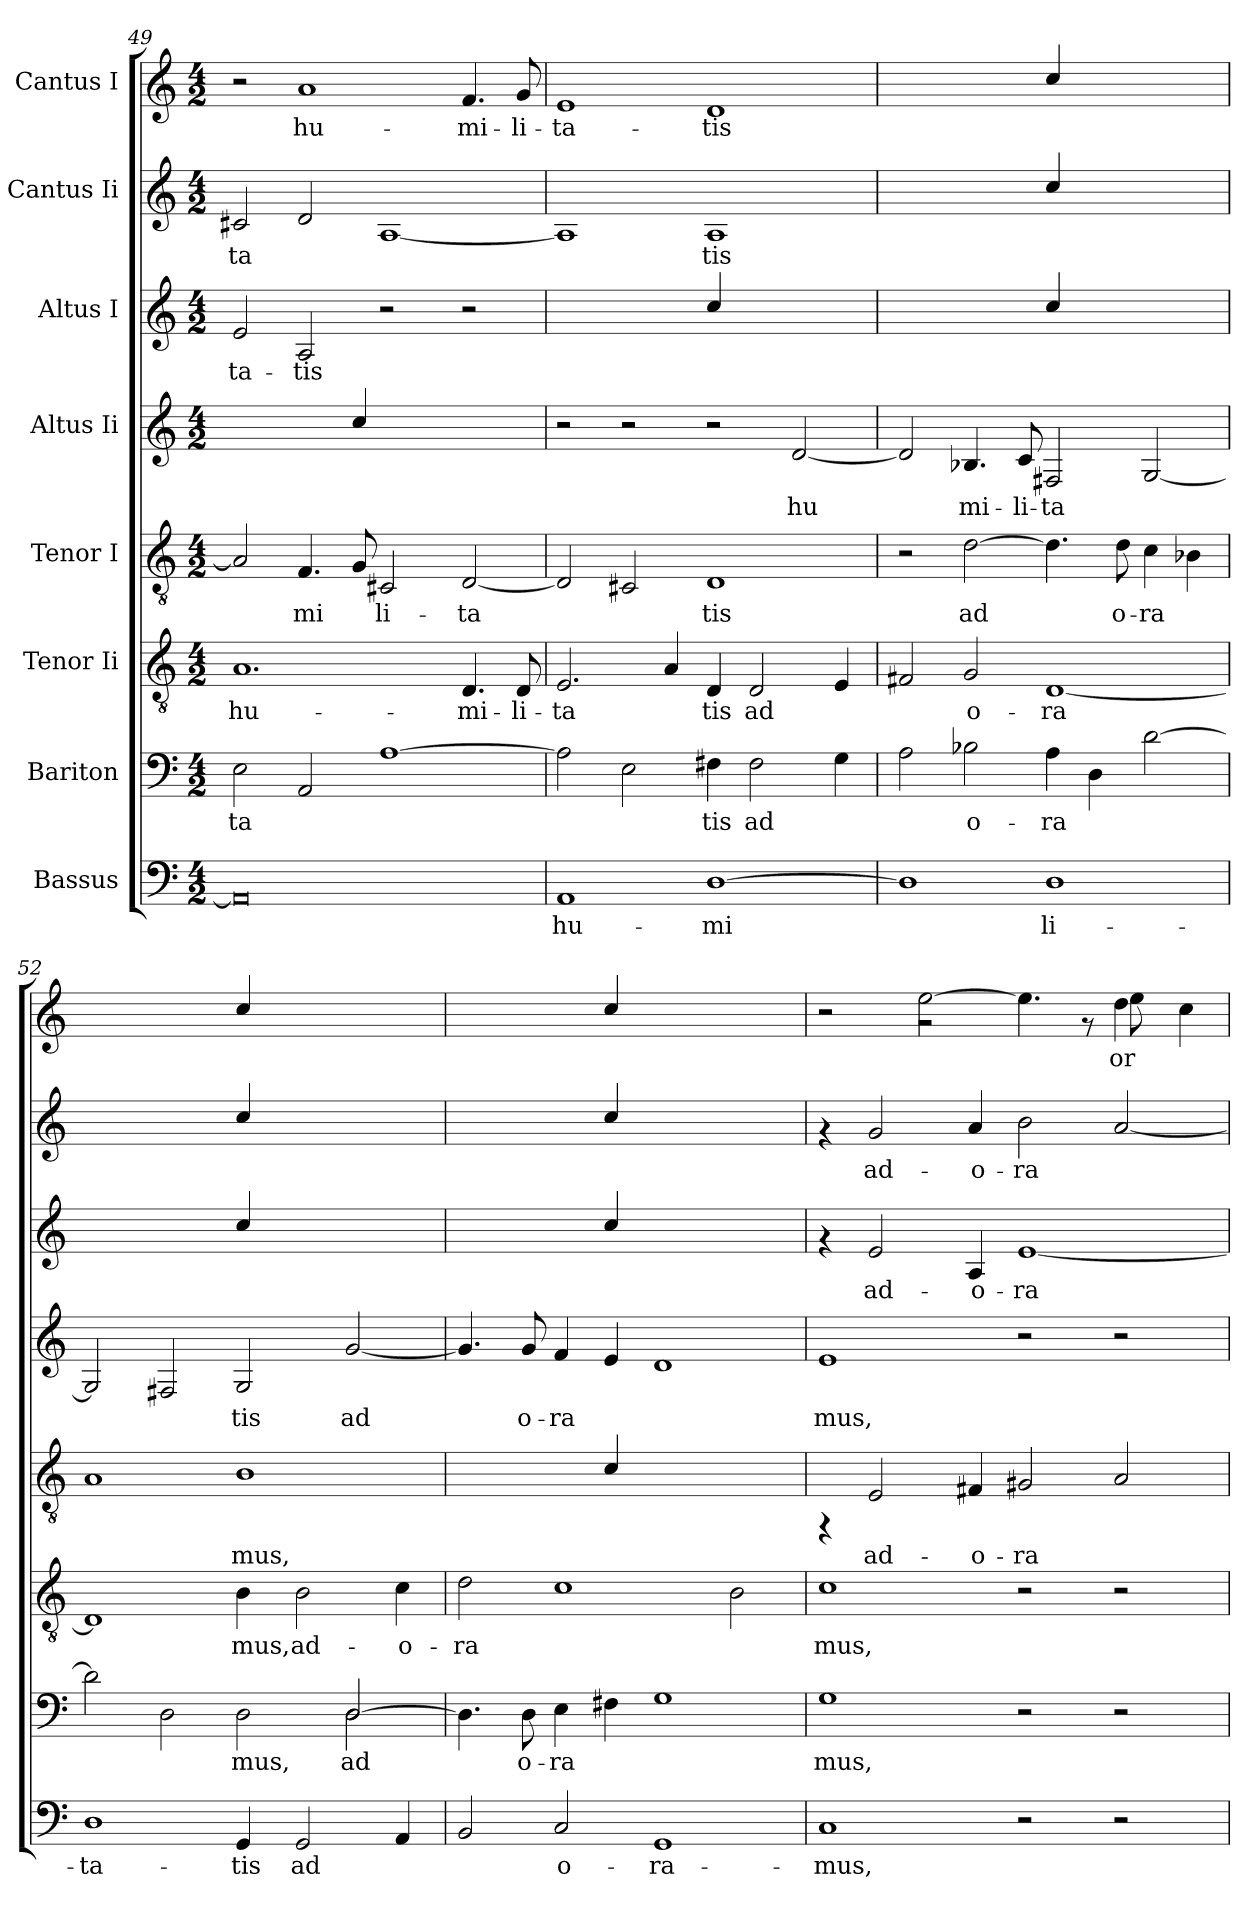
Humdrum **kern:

**kern	**text	**kern	**text	**kern	**text	**kern	**text	**kern	**text	**kern	**text	**kern	**text	**kern	**text
*part8	*part8	*part7	*part7	*part6	*part6	*part5	*part5	*part4	*part4	*part3	*part3	*part2	*part2	*part1	*part1
*staff8	*staff8	*staff7	*staff7	*staff6	*staff6	*staff5	*staff5	*staff4	*staff4	*staff3	*staff3	*staff2	*staff2	*staff1	*staff1
*I"Bassus	*	*I"Bariton	*	*I"Tenor Ii	*	*I"Tenor I	*	*I"Altus Ii	*	*I"Altus I	*	*I"Cantus Ii	*	*I"Cantus I	*
!!LO:PB:g=z
*clefF4	*	*clefF4	*	*clefGv2	*	*clefGv2	*	*clefG2	*	*clefG2	*	*clefG2	*	*clefG2	*
*k[]	*	*k[]	*	*k[]	*	*k[]	*	*k[]	*	*k[]	*	*k[]	*	*k[]	*
*C:	*	*C:	*	*C:	*	*C:	*	*C:	*	*C:	*	*C:	*	*C:	*
*M4/2	*	*M4/2	*	*M4/2	*	*M4/2	*	*M4/2	*	*M4/2	*	*M4/2	*	*M4/2	*
=49	=49	=49	=49	=49	=49	=49	=49	=49	=49	=49	=49	=49	=49	=49	=49
!	!LO:LY:b:cj	!	!LO:LY:b:cj	!	!LO:LY:b:cj	!	!LO:LY:b:cj	!	!	!	!LO:LY:b:cj	!	!LO:LY:b	!	!
0AA]	.	2E\	-ta-	1.A	hu-	2A/]	--	2..ryy	.	2e/	-ta-	2c#X/	-ta-	2r	.
!	!	!	!LO:LY:b:cj	!	!	!	!LO:LY:b:cj	!	!	!	!LO:LY:b:cj	!	!LO:LY:b	!	!LO:LY:b:cj
.	.	2AA/	--	.	.	4.F/	-mi-	.	.	2A/	-tis	2d/	--	1a	hu-
!	!	!	!	!	!	!	!LO:LY:b:cj	!	!LO:LY:b:cj	!	!	!	!	!	!
.	.	.	.	.	.	8G/	--	4cc/	.	.	.	.	.	.	.
!	!	!	!LO:LY:b:cj	!	!	!	!LO:LY:b:cj	!	!	!	!	!	!LO:LY:b	!	!
.	.	[>1A	--	.	.	2C#X/	-li-	.	.	2r	.	[<1A	--	.	.
.	.	.	.	.	.	.	.	2..ryy	.	.	.	.	.	.	.
!	!	!	!	!	!LO:LY:b:cj	!	!LO:LY:b:cj	!	!	!	!	!	!	!	!LO:LY:b:cj
.	.	.	.	4.D/	-mi-	[<2D/	-ta-	.	.	2r	.	.	.	4.f/	-mi-
!	!	!	!	!	!LO:LY:b:cj	!	!	!	!	!	!	!	!	!	!LO:LY:b:cj
.	.	.	.	8D/	-li-	.	.	.	.	.	.	.	.	8g/	-li-
=50	=50	=50	=50	=50	=50	=50	=50	=50	=50	=50	=50	=50	=50	=50	=50
!	!LO:LY:b:cj	!	!LO:LY:b:cj	!	!LO:LY:b:cj	!	!LO:LY:b:cj	!	!	!	!	!	!LO:LY:b	!	!LO:LY:b:cj
1AA	hu-	2A\]	--	2.E/	-ta-	2D/]	--	2r	.	1ryy	.	1A]	--	1e	-ta-
!	!	!	!LO:LY:b:cj	!	!	!	!LO:LY:b:cj	!	!	!	!	!	!	!	!
.	.	2E\	--	.	.	2C#X/	--	2r	.	.	.	.	.	.	.
!	!	!	!	!	!LO:LY:b:cj	!	!	!	!	!	!	!	!	!	!
.	.	.	.	4A/	--	.	.	.	.	.	.	.	.	.	.
!	!LO:LY:b:cj	!	!LO:LY:b:cj	!	!LO:LY:b:cj	!	!LO:LY:b:cj	!	!	!	!LO:LY:b:cj	!	!LO:LY:b	!	!LO:LY:b:cj
[>1D	-mi-	4F#X\	-tis	4D/	-tis	1D	-tis	2r	.	4cc/	.	1A	-tis	1d	-tis
!	!	!	!LO:LY:b:cj	!	!LO:LY:b:cj	!	!	!	!	!	!	!	!	!	!
.	.	2F#\	ad-	2D/	ad-	.	.	.	.	2.ryy	.	.	.	.	.
!	!	!	!	!	!	!	!	!	!LO:LY:b:cj	!	!	!	!	!	!
.	.	.	.	.	.	.	.	[<2d/	hu-	.	.	.	.	.	.
!	!	!	!LO:LY:b:cj	!	!LO:LY:b:cj	!	!	!	!	!	!	!	!	!	!
.	.	4G\	--	4E/	--	.	.	.	.	.	.	.	.	.	.
=51	=51	=51	=51	=51	=51	=51	=51	=51	=51	=51	=51	=51	=51	=51	=51
!	!LO:LY:b:cj	!	!LO:LY:b:cj	!	!LO:LY:b:cj	!	!	!	!LO:LY:b:cj	!	!	!	!	!	!
1D]	--	2A\	--	2F#X/	--	2r	.	2d/]	--	1ryy	.	1ryy	.	1ryy	.
!	!	!	!LO:LY:b:cj	!	!LO:LY:b:cj	!	!LO:LY:b:cj	!	!LO:LY:b:cj	!	!	!	!	!	!
.	.	2B-X\	-o-	2G/	-o-	[>2d\	ad-	4.B-X/	-mi-	.	.	.	.	.	.
!	!	!	!	!	!	!	!	!	!LO:LY:b:cj	!	!	!	!	!	!
.	.	.	.	.	.	.	.	8c/	-li-	.	.	.	.	.	.
!	!LO:LY:b:cj	!	!LO:LY:b:cj	!	!LO:LY:b:cj	!	!LO:LY:b:cj	!	!LO:LY:b:cj	!	!LO:LY:b:cj	!	!LO:LY:b	!	!LO:LY:b:cj
1D	-li-	4A\	-ra-	[>1D	-ra-	4.d\]	--	2F#X/	-ta-	4cc/	.	4cc/	.	4cc/	.
!	!	!	!LO:LY:b:cj	!	!	!	!	!	!	!	!	!	!	!	!
.	.	4D\	--	.	.	.	.	.	.	2.ryy	.	2.ryy	.	2.ryy	.
!	!	!	!	!	!	!	!LO:LY:b:cj	!	!	!	!	!	!	!	!
.	.	.	.	.	.	8d\	-o-	.	.	.	.	.	.	.	.
!	!	!	!LO:LY:b:cj	!	!	!	!LO:LY:b:cj	!	!LO:LY:b:cj	!	!	!	!	!	!
.	.	[>2d\	--	.	.	4c\	-ra-	[<2G/	--	.	.	.	.	.	.
!	!	!	!	!	!	!	!LO:LY:b:cj	!	!	!	!	!	!	!	!
.	.	.	.	.	.	4B-X\	--	.	.	.	.	.	.	.	.
=52	=52	=52	=52	=52	=52	=52	=52	=52	=52	=52	=52	=52	=52	=52	=52
!	!LO:LY:b:cj	!	!LO:LY:b:cj	!	!LO:LY:b:cj	!	!LO:LY:b:cj	!	!LO:LY:b:cj	!	!	!	!	!	!
*	*	*^	*	*	*	*	*	*	*	*	*	*	*	*	*
1D	-ta-	2d\]	1.ryy	--	1D]	--	1A	--	2G/]	--	1ryy	.	1ryy	.	1ryy	.
!	!	!	!	!LO:LY:b:cj	!	!	!	!	!	!LO:LY:b:cj	!	!	!	!	!	!
.	.	2D\	.	--	.	.	.	.	2F#X/	--	.	.	.	.	.	.
!	!LO:LY:b:cj	!	!	!LO:LY:b:cj	!	!LO:LY:b:cj	!	!LO:LY:b:cj	!	!LO:LY:b:cj	!	!LO:LY:b:cj	!	!LO:LY:b	!	!LO:LY:b:cj
4GG/	-tis	2D\	.	-mus,	4B\	-mus,	1B	-mus,	2G/	-tis	4cc/	.	4cc/	.	4cc/	.
!	!LO:LY:b:cj	!	!	!	!	!LO:LY:b:cj	!	!	!	!	!	!	!	!	!	!
2GG/	ad-	.	.	.	2B\	ad-	.	.	.	.	2.ryy	.	2.ryy	.	2.ryy	.
!	!	!	!	!LO:LY:b:cj	!	!	!	!	!	!LO:LY:b:cj	!	!	!	!	!	!
.	.	[<2D/	2D\	ad-	.	.	.	.	[<2g/	ad	.	.	.	.	.	.
!	!LO:LY:b:cj	!	!	!	!	!LO:LY:b:cj	!	!	!	!	!	!	!	!	!	!
4AA/	--	.	.	.	4c\	-o-	.	.	.	.	.	.	.	.	.	.
*	*	*v	*v	*	*	*	*	*	*	*	*	*	*	*	*	*
!!LO:PB:g=z
=53	=53	=53	=53	=53	=53	=53	=53	=53	=53	=53	=53	=53	=53	=53	=53
!	!LO:LY:b:cj	!	!LO:LY:b:cj	!	!LO:LY:b:cj	!	!	!	!LO:LY:b:cj	!	!	!	!	!	!
2BB/	--	4.D\]	--	2d\	-ra-	2.ryy	.	4.g/]	.	2.ryy	.	2.ryy	.	2.ryy	.
!	!	!	!LO:LY:b:cj	!	!	!	!	!	!LO:LY:b:cj	!	!	!	!	!	!
.	.	8D\	-o-	.	.	.	.	8g/	o-	.	.	.	.	.	.
!	!LO:LY:b:cj	!	!LO:LY:b:cj	!	!LO:LY:b:cj	!	!	!	!LO:LY:b:cj	!	!	!	!	!	!
2C/	-o-	4E\	-ra-	1c	--	.	.	4f/	-ra-	.	.	.	.	.	.
!	!	!	!LO:LY:b:cj	!	!	!	!LO:LY:b:cj	!	!LO:LY:b:cj	!	!LO:LY:b:cj	!	!LO:LY:b	!	!LO:LY:b:cj
.	.	4F#X\	--	.	.	4c/	.	4e/	--	4cc/	.	4cc/	.	4cc/	.
!	!LO:LY:b:cj	!	!LO:LY:b:cj	!	!	!	!	!	!LO:LY:b:cj	!	!	!	!	!	!
1GG	-ra-	1G	--	.	.	1ryy	.	1d	--	1ryy	.	1ryy	.	1ryy	.
!	!	!	!	!	!LO:LY:b:cj	!	!	!	!	!	!	!	!	!	!
.	.	.	.	2B\	--	.	.	.	.	.	.	.	.	.	.
=54	=54	=54	=54	=54	=54	=54	=54	=54	=54	=54	=54	=54	=54	=54	=54
!	!LO:LY:b:cj	!	!LO:LY:b:cj	!	!LO:LY:b:cj	!	!	!	!LO:LY:b:cj	!	!	!	!	!	!
*	*	*	*	*	*	*	*	*	*	*	*	*	*	*^	*
1C	-mus,	1G	-mus,	1c	-mus,	4rFF	.	1e	-mus,	4rf	.	4rf	.	2r	2ryy	.
!	!	!	!	!	!	!	!LO:LY:b:cj	!	!	!	!LO:LY:b:cj	!	!LO:LY:b	!	!	!
.	.	.	.	.	.	2E/	ad-	.	.	2e/	ad-	2g/	ad-	.	.	.
.	.	.	.	.	.	.	.	.	.	.	.	.	.	[>2ee\	2r	.
!	!	!	!	!	!	!	!LO:LY:b:cj	!	!	!	!LO:LY:b:cj	!	!LO:LY:b	!	!	!
.	.	.	.	.	.	4F#X/	-o-	.	.	4A/	-o-	4a/	-o-	.	.	.
!	!	!	!	!	!	!	!LO:LY:b:cj	!	!	!	!LO:LY:b:cj	!	!LO:LY:b	!	!	!LO:LY:b:cj
2r	.	2r	.	2r	.	2G#X/	-ra-	2r	.	[<1e	-ra	2b\	-ra-	4.ee\]	2ryy	-
.	.	.	.	.	.	.	.	.	.	.	.	.	.	8rf	.	.
!	!	!	!	!	!	!	!LO:LY:b:cj	!	!	!	!	!	!LO:LY:b	!	!	!LO:LY:b:cj
2r	.	2r	.	2r	.	2A/	--	2r	.	.	.	[<2a/	--	4dd\	8ee\	-or-
.	.	.	.	.	.	.	.	.	.	.	.	.	.	.	4.ryy	.
!	!	!	!	!	!	!	!	!	!	!	!	!	!	!	!	!LO:LY:b:cj
.	.	.	.	.	.	.	.	.	.	.	.	.	.	4cc\	.	--
*	*	*	*	*	*	*	*	*	*	*	*	*	*	*v	*v	*
=	=	=	=	=	=	=	=	=	=	=	=	=	=	=	=
*-	*-	*-	*-	*-	*-	*-	*-	*-	*-	*-	*-	*-	*-	*-	*-
